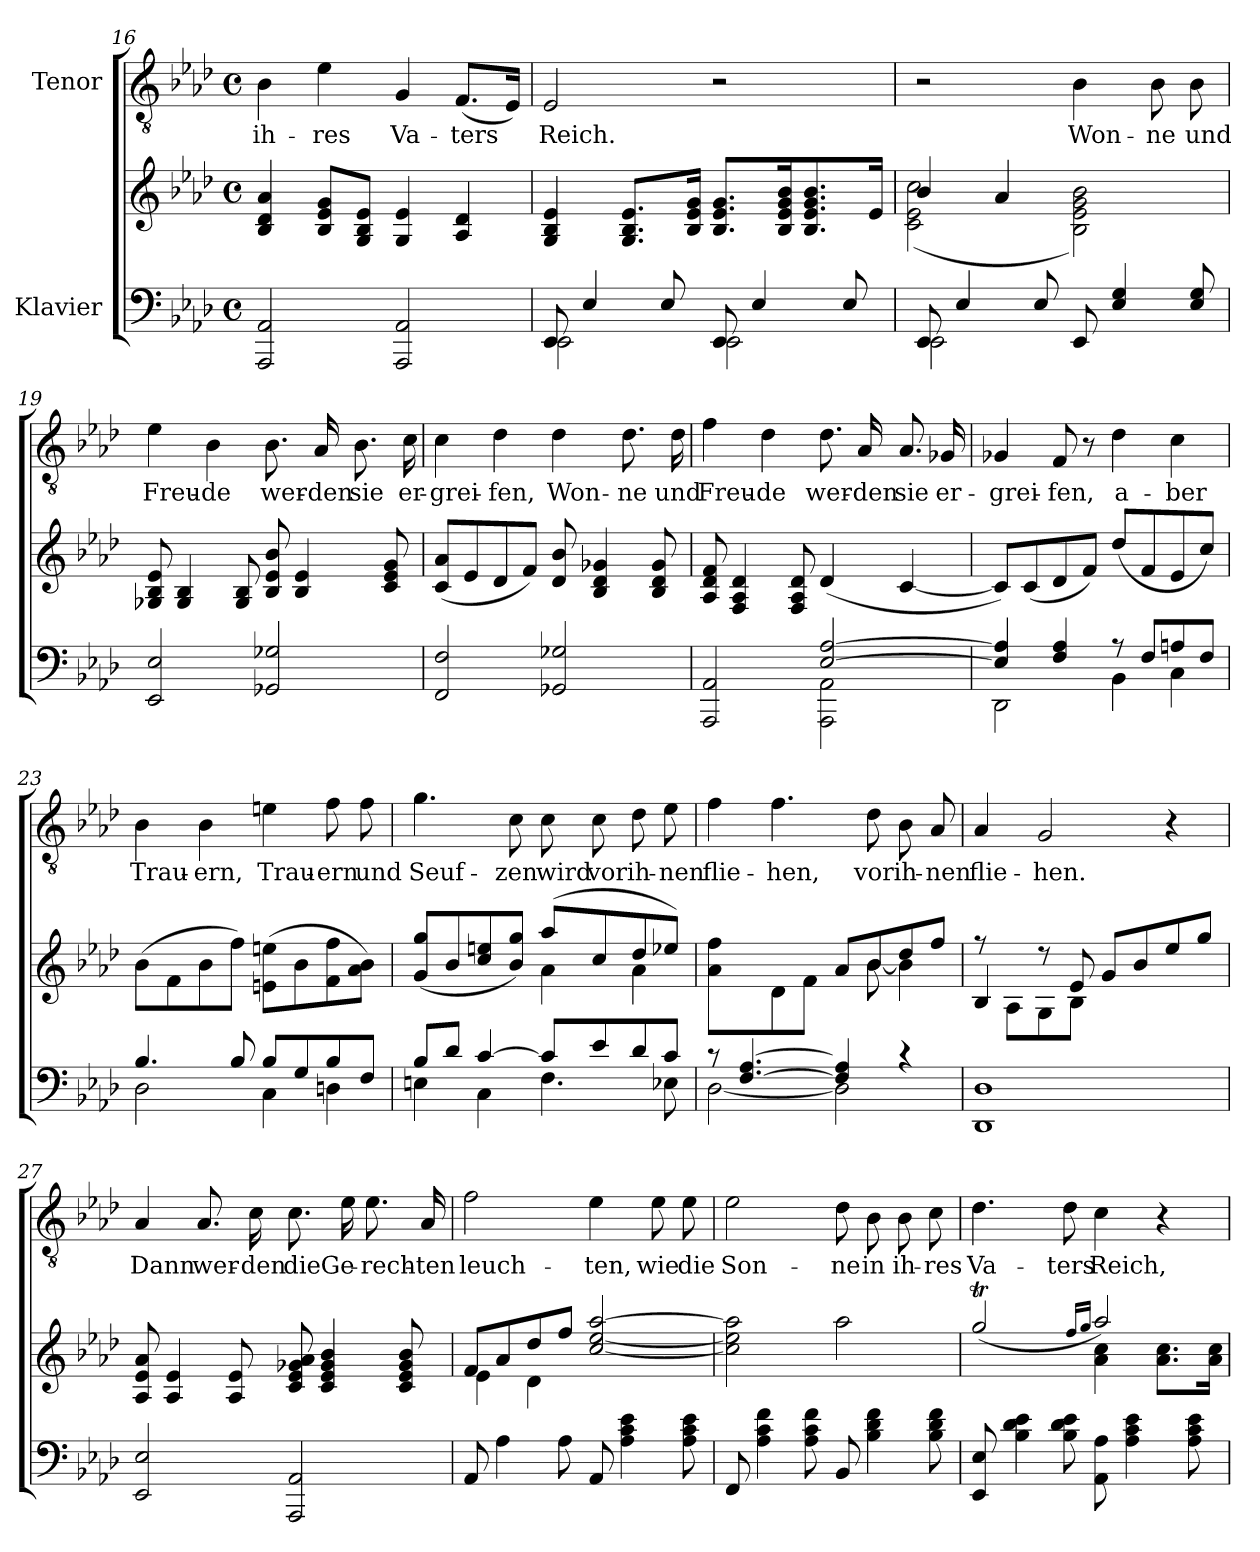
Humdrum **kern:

**kern	**kern	**kern	**text
*part2	*part2	*part1	*part1
*staff3	*staff2	*staff1	*staff1
*I"Klavier	*	*I"Tenor	*
*clefF4	*clefG2	*clefGv2	*
*k[b-e-a-d-]	*k[b-e-a-d-]	*k[b-e-a-d-]	*
*M4/4	*M4/4	*M4/4	*
*met(c)	*met(c)	*met(c)	*
=16	=16	=16	=16
!	!	!	!LO:LY:b
2AAA-/ 2AA-/	4B-/ 4d-/ 4a-/	4B-\	ih-
!	!	!	!LO:LY:b
.	8B-/ 8e-/ 8g/L	4e-\	-res
.	8G/ 8B-/ 8e-/J	.	.
!	!	!	!LO:LY:b
2AAA-/ 2AA-/	4G/ 4e-/	4G/	Va-
!	!	!	!LO:LY:b
.	4A-/ 4d-/	(<8.F/L	-ters
.	.	16E-/Jk)	.
=17	=17	=17	=17
*^	*	*	*
!	!	!	!	!LO:LY:b
8EE-/	2EE-\	4G/ 4B-/ 4e-/	2E-/	Reich.
4E-/	.	.	.	.
.	.	8.G/ 8.B-/ 8.e-/L	.	.
8E-/	.	.	.	.
.	.	16B-/ 16e-/ 16g/Jk	.	.
8EE-/	2EE-\	8.B-/ 8.e-/ 8.g/L	2r	.
4E-/	.	.	.	.
.	.	16B-/ 16e-/ 16g/ 16b-/K	.	.
.	.	8.B-/ 8.e-/ 8.g/ 8.b-/	.	.
8E-/	.	.	.	.
.	.	16e-/Jk	.	.
=18	=18	=18	=18	=18
*	*	*^	*	*
8EE-/	2EE-\	4b-/	(>2c\ 2e-\ 2cc\	2r	.
4E-/	.	.	.	.	.
.	.	4a-/	.	.	.
8E-/	.	.	.	.	.
!	!	!	!	!	!LO:LY:b
8EE-/	2ryy	2ryy	2B-\ 2e-\ 2g\ 2b-\)	4B-\	Won-
4E-/ 4G/	.	.	.	.	.
!	!	!	!	!	!LO:LY:b
.	.	.	.	8B-\	-ne
!	!	!	!	!	!LO:LY:b
8E-/ 8G/	.	.	.	8B-\	und
*v	*v	*	*	*	*
*	*v	*v	*	*
!!LO:LB:g=z
=19	=19	=19	=19
!	!	!	!LO:LY:b
2EE-/ 2E-/	8G-X/ 8B-/ 8e-/	4e-\	Freu-
.	4G-/ 4B-/	.	.
!	!	!	!LO:LY:b
.	.	4B-\	-de
.	8G-/ 8B-/	.	.
!	!	!	!LO:LY:b
2GG-X/ 2G-X/	8B-/ 8e-/ 8b-/	8.B-\	wer-
.	4B-/ 4e-/	.	.
!	!	!	!LO:LY:b
.	.	16A-/	-den
!	!	!	!LO:LY:b
.	.	8.B-\	sie
.	8c/ 8e-/ 8g/	.	.
!	!	!	!LO:LY:b
.	.	16c\	er-
=20	=20	=20	=20
!	!	!	!LO:LY:b
2FF/ 2F/	(<8c/ 8a-/L	4c\	-grei-
.	8e-/	.	.
!	!	!	!LO:LY:b
.	8d-/	4d-\	-fen,
.	8f/J)	.	.
!	!	!	!LO:LY:b
2GG-X/ 2G-X/	8d-/ 8b-/	4d-\	Won-
.	4B-/ 4d-/ 4g-X/	.	.
!	!	!	!LO:LY:b
.	.	8.d-\	-ne
.	8B-/ 8d-/ 8g-/	.	.
!	!	!	!LO:LY:b
.	.	16d-\	und
=21	=21	=21	=21
*^	*	*	*
!	!	!	!	!LO:LY:b
2AAA-/ 2AA-/	2ryy	8A-/ 8d-/ 8f/	4f\	Freu-
.	.	4F/ 4A-/ 4d-/	.	.
!	!	!	!	!LO:LY:b
.	.	.	4d-\	-de
.	.	8F/ 8A-/ 8d-/	.	.
!	!	!	!	!LO:LY:b
[2E-/ [2A-/	2AAA-\ 2AA-\	(<4d-/	8.d-\	wer-
!	!	!	!	!LO:LY:b
.	.	.	16A-/	-den
!	!	!	!	!LO:LY:b
.	.	[4c/	8.A-/	sie
!	!	!	!	!LO:LY:b
.	.	.	16G-X/	er-
!!LO:LB:g=z
=22	=22	=22	=22	=22
!	!	!	!	!LO:LY:b
4E-/] 4A-/]	2DD-\	8c/L])	4G-X/	-grei-
.	.	(<8c/	.	.
!	!	!	!	!LO:LY:b
4F/ 4A-/	.	8d-/	8F/	-fen,
.	.	8f/J)	8r	.
!	!	!	!	!LO:LY:b
8r	4BB-\	(<8dd-/L	4d-\	a-
8F/L	.	8f/	.	.
!	!	!	!	!LO:LY:b
8An/	4C\	8e-/	4c\	-ber
8F/J	.	8cc/J)	.	.
=23	=23	=23	=23	=23
!	!	!	!	!LO:LY:b
4.B-/	2D-\	(>8b-\L	4B-\	Trau-
.	.	8f\	.	.
!	!	!	!	!LO:LY:b
.	.	8b-\	4B-\	-ern,
8B-/	.	8ff\J)	.	.
!	!	!	!	!LO:LY:b
8B-/L	4C\	(>8en\ 8een\L	4en\	Trau-
8G/	.	8b-\	.	.
!	!	!	!	!LO:LY:b
8B-/	4Dn\	8f\ 8ff\	8f\	-ern
!	!	!	!	!LO:LY:b
8F/J	.	8a-\ 8b-\J)	8f\	und
=24	=24	=24	=24	=24
*	*	*^	*	*
!	!	!	!	!	!LO:LY:b
8B-/L	4En\	(>8g/ 8gg/L	2ryy	4.g\	Seuf-
8d-/J	.	8b-/	.	.	.
[4c/	4C\	8cc/ 8een/	.	.	.
!	!	!	!	!	!LO:LY:b
.	.	8b-/ 8gg/J)	.	8c\	-zen
!	!	!	!	!	!LO:LY:b
8c/L]	4.F\	(>8aa-/L	4a-\	8c\	wird
!	!	!	!	!	!LO:LY:b
8e-/	.	8cc/	.	8c\	vor
!	!	!	!	!	!LO:LY:b
8d-/	.	8dd-/	4a-\	8d-\	ih-
!	!	!	!	!	!LO:LY:b
8c/J	8E-X\	8ee-X/J)	.	8e-\	-nen
=25	=25	=25	=25	=25	=25
!	!	!	!	!	!LO:LY:b
8r	[2D-\	8a-\ 8ff\L	8ryy	4f\	flie-
*	*	*v	*v	*	*
[4.F/ [4.A-/	.	8A-\yy	.	.
!	!	!	!	!LO:LY:b
.	.	8d-\	4.f\	-hen,
.	.	8f\J	.	.
4F/] 4A-/]	2D-\]	8a-/L	.	.
*	*	*^	*	*
!	!	!	!	!	!LO:LY:b
.	.	8b-/	[8b-\	8d-\	vor
!	!	!	!	!	!LO:LY:b
4r	.	8dd-/	4b-\]	8B-\	ih-
!	!	!	!	!	!LO:LY:b
.	.	8ff/J	.	8A-/	-nen
*v	*v	*	*	*	*
!!LO:LB:g=z
=26	=26	=26	=26	=26
!	!	!	!	!LO:LY:b
1DD- 1D-	4B-/	8rff	4A-/	flie-
.	.	8A-\L	.	.
!	!	!	!	!LO:LY:b
.	8r	8G\	2G/	-hen.
.	8e-/	8B-\J	.	.
.	8g/L	2ryy	.	.
.	8b-/	.	.	.
.	8ee-/	.	4r	.
.	8gg/J	.	.	.
*	*v	*v	*	*
=27	=27	=27	=27
!	!	!	!LO:LY:b
2EE-/ 2E-/	8A-/ 8e-/ 8a-/	4A-/	Dann
.	4A-/ 4e-/	.	.
!	!	!	!LO:LY:b
.	.	8.A-/	wer-
.	8A-/ 8e-/	.	.
!	!	!	!LO:LY:b
.	.	16c\	-den
!	!	!	!LO:LY:b
2AAA-/ 2AA-/	8c/ 8e-/ 8g-X/ 8a-/	8.c\	die
.	4c/ 4e-/ 4g-/ 4b-/	.	.
!	!	!	!LO:LY:b
.	.	16e-\	Ge-
!	!	!	!LO:LY:b
.	.	8.e-\	-rech-
.	8c/ 8e-/ 8g-/ 8b-/	.	.
!	!	!	!LO:LY:b
.	.	16A-/	-ten
=28	=28	=28	=28
*	*^	*	*
!	!	!	!	!LO:LY:b
8AA-/	8f/L	4e-\	2f\	leuch-
4A-\	8a-/	.	.	.
.	8dd-/	4d-\	.	.
8A-\	8ff/J	.	.	.
!	!	!	!	!LO:LY:b
8AA-/	[2cc/ [2ee-/ [2aa-/	2ryy	4e-\	-ten,
4A-\ 4c\ 4e-\	.	.	.	.
!	!	!	!	!LO:LY:b
.	.	.	8e-\	wie
!	!	!	!	!LO:LY:b
8A-\ 8c\ 8e-\	.	.	8e-\	die
*	*v	*v	*	*
!!LO:PB:g=z
=29	=29	=29	=29
!	!	!	!LO:LY:b
8FF/	2cc\] 2ee-\] 2aa-\]	2e-\	Son-
4A-\ 4c\ 4f\	.	.	.
8A-\ 8c\ 8f\	.	.	.
!	!	!	!LO:LY:b
8BB-/	2aa-\	8d-\	-ne
!	!	!	!LO:LY:b
4B-\ 4d-\ 4f\	.	8B-\	in
!	!	!	!LO:LY:b
.	.	8B-\	ih-
!	!	!	!LO:LY:b
8B-\ 8d-\ 8f\	.	8c\	-res
=30	=30	=30	=30
*	*^	*	*
!	!	!	!	!LO:LY:b
8EE-/ 8E-/	(>2ggt/	2ryy	4.d-\	Va-
4B-\ 4d-\ 4e-\	.	.	.	.
!	!	!	!	!LO:LY:b
8B-\ 8d-\ 8e-\	.	.	8d-\	-ters
.	16qff/LL	.	.	.
.	16qgg/JJ	.	.	.
!	!	!	!	!LO:LY:b
8AA-\ 8A-\	2aa-/)	4a-\ 4cc\	4c\	Reich,
4A-\ 4c\ 4e-\	.	.	.	.
.	.	8.a-\ 8.cc\L	4r	.
8A-\ 8c\ 8e-\	.	.	.	.
.	.	16a-\ 16cc\Jk	.	.
*	*v	*v	*	*
=	=	=	=
*-	*-	*-	*-
